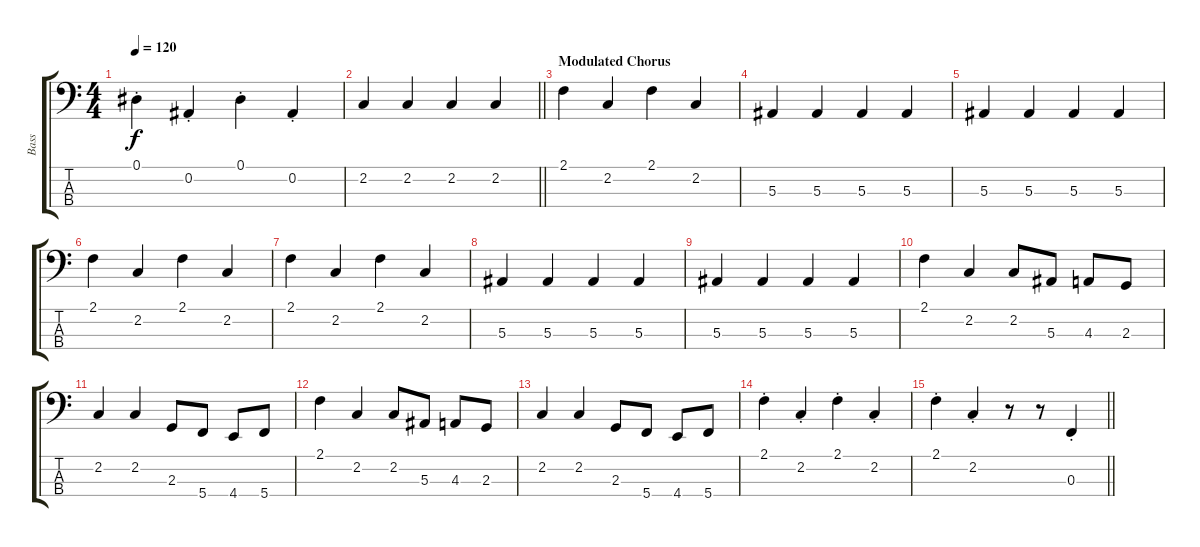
\track ("Bass" "Bass") {instrument electricbasspick}
\staff {score tabs}
\tuning (Eb2 Bb1 F1 C1) {hide}
\ts (4 4)
\tempo 120
\clef f4
\ks c
0.1{st}.4{dy f} 0.2{st}.4 0.1{st}.4 0.2{st}.4 |
\barLineRight lightlight
2.2.4 2.2.4 2.2.4 2.2.4 |
\section ("" "Modulated Chorus")
2.1.4 2.2.4 2.1.4 2.2.4 |
5.3.4 5.3.4 5.3.4 5.3.4 |
5.3.4 5.3.4 5.3.4 5.3.4 |
2.1.4 2.2.4 2.1.4 2.2.4 |
2.1.4 2.2.4 2.1.4 2.2.4 |
5.3.4 5.3.4 5.3.4 5.3.4 |
5.3.4 5.3.4 5.3.4 5.3.4 |
2.1.4 2.2.4 2.2.8 5.3.8 4.3.8 2.3.8 |
2.2.4 2.2.4 2.3.8 5.4.8 4.4.8 5.4.8 |
2.1.4 2.2.4 2.2.8 5.3.8 4.3.8 2.3.8 |
2.2.4 2.2.4 2.3.8 5.4.8 4.4.8 5.4.8 |
2.1{st}.4 2.2{st}.4 2.1{st}.4 2.2{st}.4 |
\barLineRight lightlight
2.1{st}.4 2.2{st}.4 r.8 r.8 0.3{st}.4
